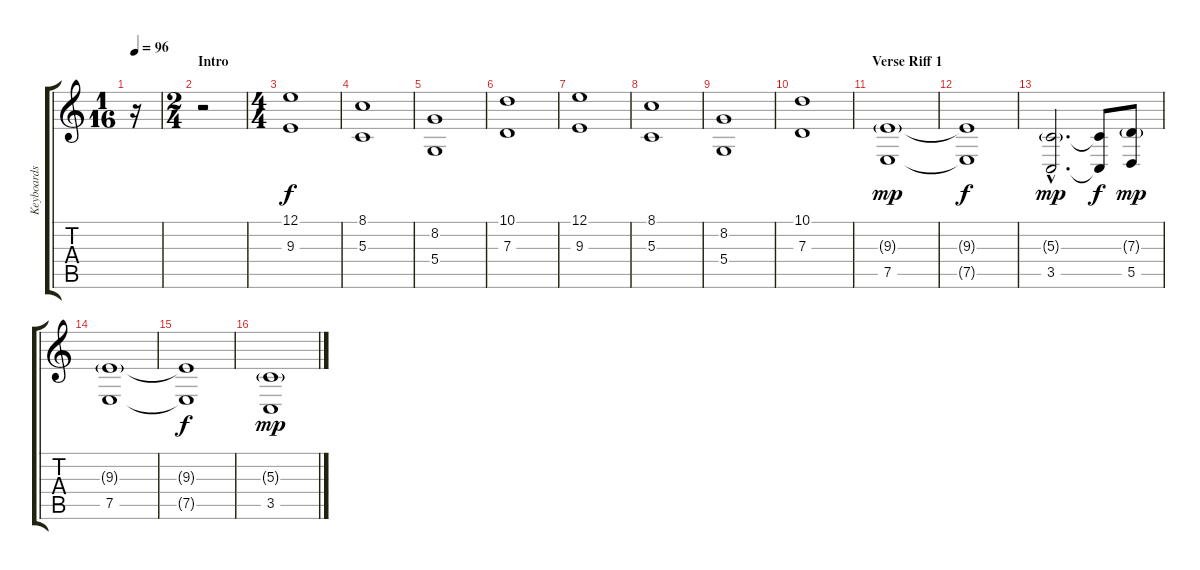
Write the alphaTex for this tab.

\track ("Keyboards" "Keyboards") {instrument stringensemble1}
\staff {score tabs}
\tuning (E4 B3 G3 D3 A2 E2) {hide}
\ts (1 16)
\tempo 96
\clef g2
\ks c
r.16{dy f instrument stringensemble1} |
\ts (2 4)
\section ("" "Intro")
r.2 |
\ts (4 4)
(12.1 9.3).1 |
(8.1 5.3).1 |
(8.2 5.4).1 |
(10.1 7.3).1 |
(12.1 9.3).1 |
(8.1 5.3).1 |
(8.2 5.4).1 |
(10.1 7.3).1 |
\section ("" "Verse Riff 1")
(9.3{g} 7.5).1{dy mp} |
(9.3{t} 7.5{t}).1{dy f} |
(5.3{g hac} 3.5{hac}).2{d dy mp} (5.3{t} 3.5{t}).8{dy f} (7.3{g} 5.5).8{dy mp} |
(9.3{g} 7.5).1 |
(9.3{t} 7.5{t}).1{dy f} |
(5.3{g} 3.5).1{dy mp}
